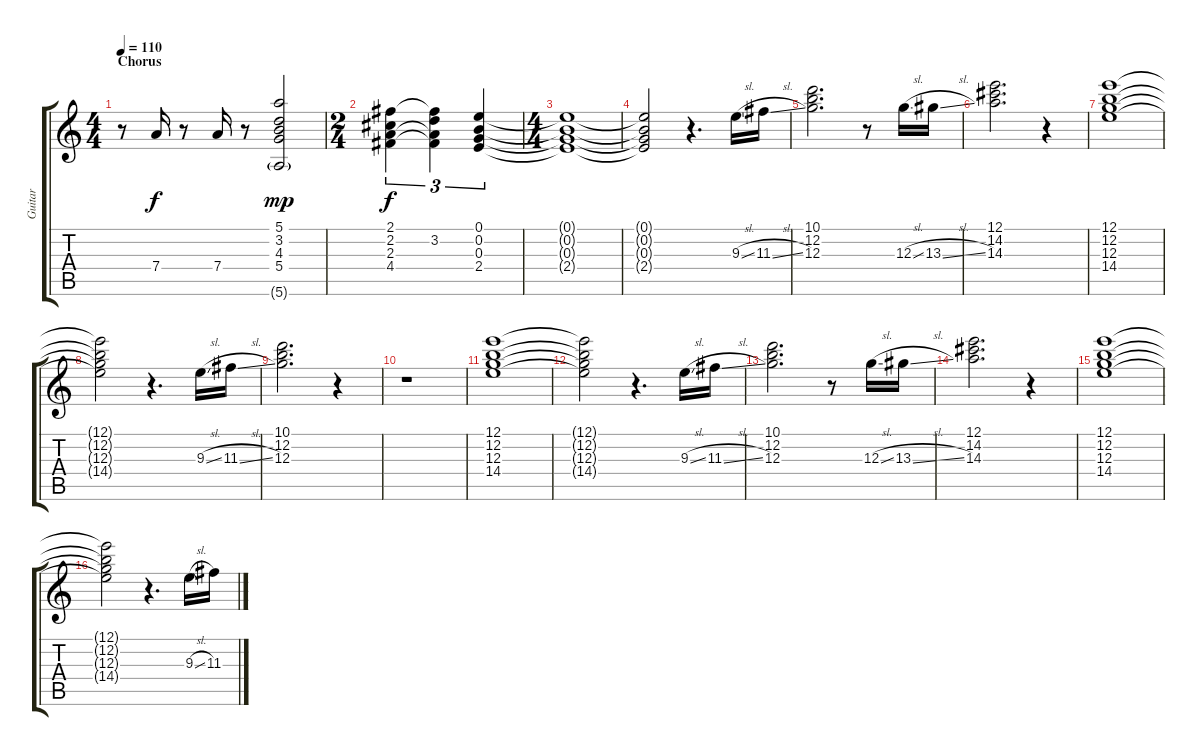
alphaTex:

\track ("Guitar" "Guitar") {instrument electricguitarjazz}
\staff {score tabs}
\tuning (E4 B3 G3 D3 A2 E2) {hide}
\ts (4 4)
\section ("" "Chorus")
\tempo 110
\clef g2
\ks c
r.8{dy f} 7.4.16 r.8 7.4.16 r.8 (5.1 3.2 4.3 5.4 5.6{g}).2{dy mp} |
\ts (2 4)
(2.1 2.2 2.3 4.4).4{tu (3 2) dy f} (2.1{t} 3.2 2.3{t} 4.4{t}).4{tu (3 2)} (0.1 0.2 0.3 2.4).4{tu (3 2)} |
\ts (4 4)
(0.1{t} 0.2{t} 0.3{t} 2.4{t}).1 |
(0.1{t} 0.2{t} 0.3{t} 2.4{t}).2 r.4{d} 9.3{sl}.16 11.3{sl}.16 |
(10.1 12.2 12.3).2{d} r.8 12.3{sl}.16 13.3{sl}.16 |
(12.1 14.2 14.3).2{d} r.4 |
(12.1 12.2 12.3 14.4).1 |
(12.1{t} 12.2{t} 12.3{t} 14.4{t}).2 r.4{d} 9.3{sl}.16 11.3{sl}.16 |
(10.1 12.2 12.3).2{d} r.4 |
r.1 |
(12.1 12.2 12.3 14.4).1 |
(12.1{t} 12.2{t} 12.3{t} 14.4{t}).2 r.4{d} 9.3{sl}.16 11.3{sl}.16 |
(10.1 12.2 12.3).2{d} r.8 12.3{sl}.16 13.3{sl}.16 |
(12.1 14.2 14.3).2{d} r.4 |
(12.1 12.2 12.3 14.4).1 |
(12.1{t} 12.2{t} 12.3{t} 14.4{t}).2 r.4{d} 9.3{sl}.16 11.3{sl}.16
